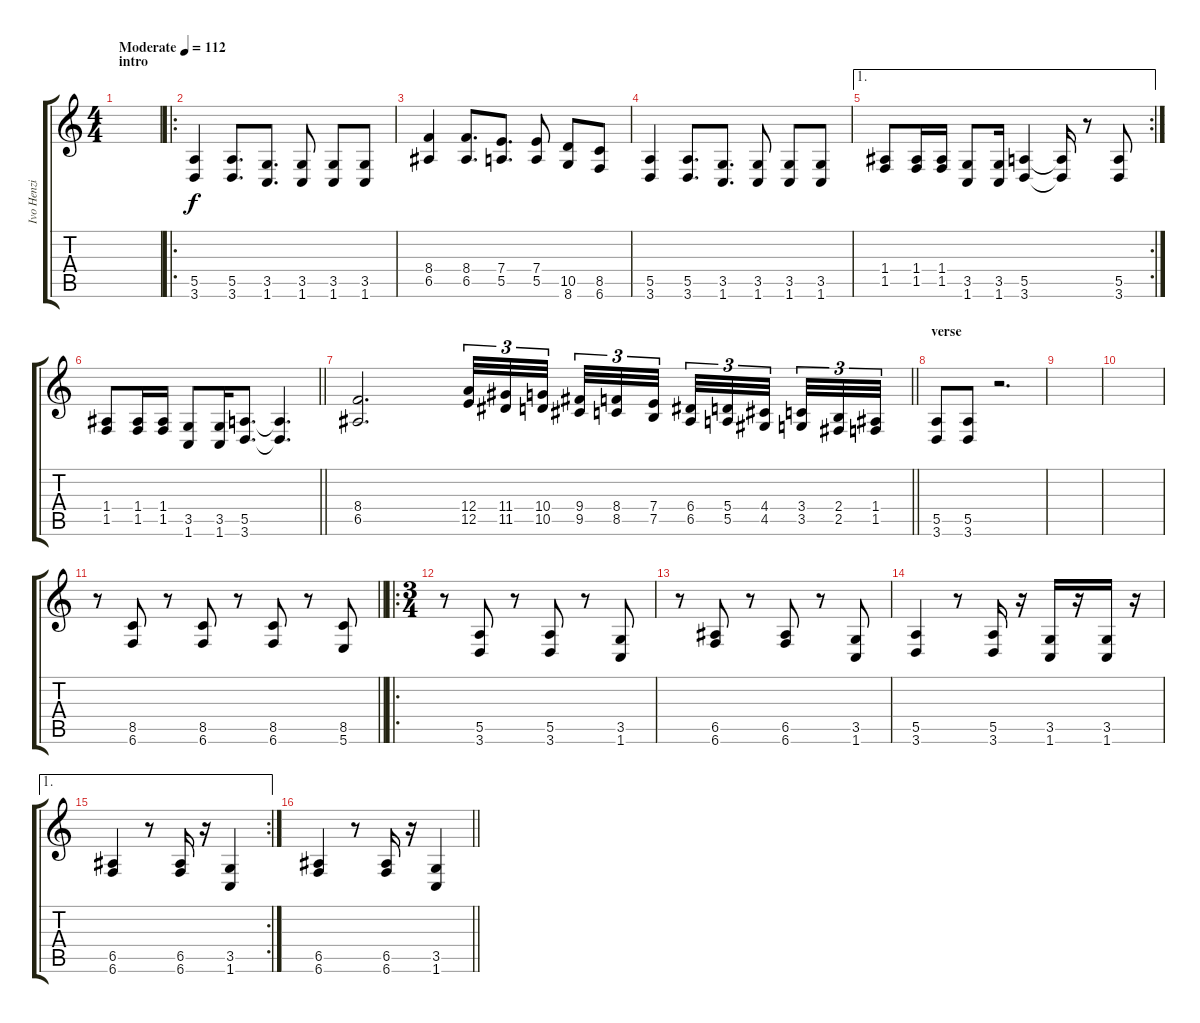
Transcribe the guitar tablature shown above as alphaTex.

\track ("Ivo Henzi" "Ivo Henzi") {instrument distortionguitar}
\staff {score tabs}
\tuning (B3 Gb3 D3 A2 E2 B1) {hide}
\ts (4 4)
\section ("" "intro")
\tempo (112 "Moderate")
\clef g2
\ks c
|
\ro
(5.5 3.6).4 (5.5 3.6).8{d} (3.5 1.6).8{d} (3.5 1.6).8 (3.5 1.6).8 (3.5 1.6).8 |
(8.4 6.5).4 (8.4 6.5).8{d} (7.4 5.5).8{d} (7.4 5.5).8 (10.5 8.6).8 (8.5 6.6).8 |
(5.5 3.6).4 (5.5 3.6).8{d} (3.5 1.6).8{d} (3.5 1.6).8 (3.5 1.6).8 (3.5 1.6).8 |
\ae 1
\rc 2
(1.4 1.5).8 (1.4 1.5).16 (1.4 1.5).16 (3.5 1.6).8 (3.5 1.6).16 (5.5 3.6).4 (5.5{t} 3.6{t}).16 r.8 (5.5 3.6).8 |
\barLineRight lightlight
(1.4 1.5).8 (1.4 1.5).16 (1.4 1.5).16 (3.5 1.6).8 (3.5 1.6).16 (5.5 3.6).8{d} (5.5{t} 3.6{t}).4{d} |
\section ("" "")
\barLineRight lightlight
(8.4 6.5).2{d} (12.4 12.5).32{tu (3 2) instrument guitarfretnoise} (11.4 11.5).32{tu (3 2)} (10.4 10.5).32{tu (3 2) beam splitsecondary} (9.4 9.5).32{tu (3 2)} (8.4 8.5).32{tu (3 2)} (7.4 7.5).32{tu (3 2) beam splitsecondary} (6.4 6.5).32{tu (3 2)} (5.4 5.5).32{tu (3 2)} (4.4 4.5).32{tu (3 2) beam splitsecondary} (3.4 3.5).32{tu (3 2)} (2.4 2.5).32{tu (3 2)} (1.4 1.5).32{tu (3 2)} |
\section ("" "verse")
(5.5 3.6).8{instrument distortionguitar} (5.5 3.6).8 r.2{d} |
|
|
\barLineRight lightlight
r.8 (8.5 6.6).8 r.8 (8.5 6.6).8 r.8 (8.5 6.6).8 r.8 (8.5 5.6).8 |
\ro
\ts (3 4)
\section ("" "")
r.8 (5.5 3.6).8 r.8 (5.5 3.6).8 r.8 (3.5 1.6).8 |
r.8 (6.5 6.6).8 r.8 (6.5 6.6).8 r.8 (3.5 1.6).8 |
(5.5 3.6).4 r.8 (5.5 3.6).16 r.16 (3.5 1.6).16 r.16 (3.5 1.6).16 r.16 |
\ae 1
\rc 2
(6.5 6.6).4 r.8 (6.5 6.6).16 r.16 (3.5 1.6).4 |
\barLineRight lightlight
(6.5 6.6).4 r.8 (6.5 6.6).16 r.16 (3.5 1.6).4
